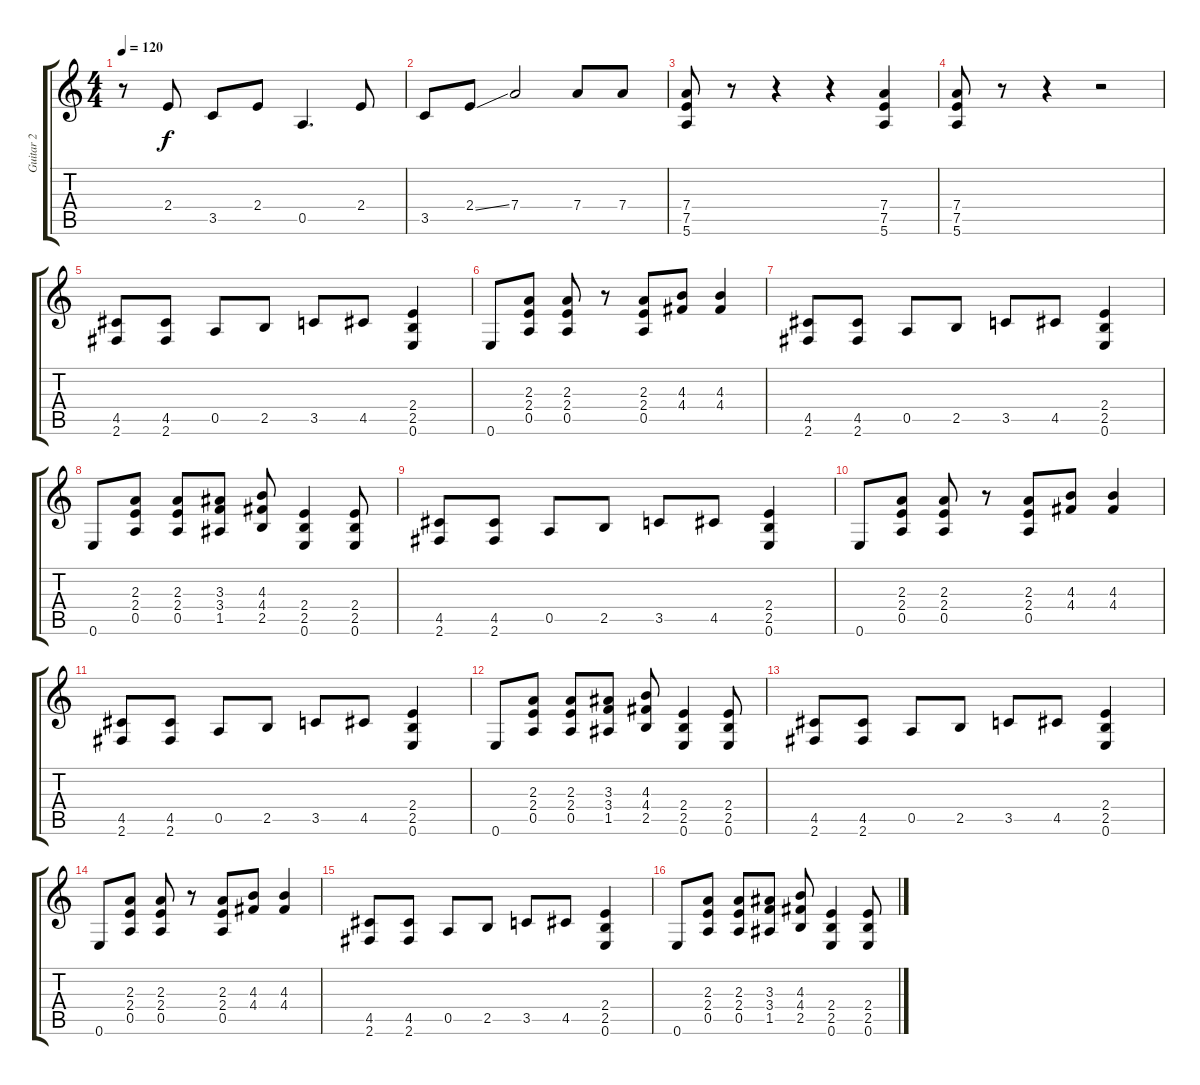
\track ("Guitar 2" "Guitar 2") {instrument distortionguitar}
\staff {score tabs}
\tuning (E4 B3 G3 D3 A2 E2) {hide}
\ts (4 4)
\tempo 120
\clef g2
\ks c
r.8{dy f} 2.4.8 3.5.8 2.4.8 0.5.4{d} 2.4.8 |
3.5.8 2.4{ss}.8 7.4.2 7.4.8 7.4.8 |
(7.4 7.5 5.6).8 r.8 r.4 r.4 (7.4 7.5 5.6).4 |
(7.4 7.5 5.6).8 r.8 r.4 r.2 |
(4.5 2.6).8 (4.5 2.6).8 0.5.8 2.5.8 3.5.8 4.5.8 (2.4 2.5 0.6).4 |
0.6.8 (2.3 2.4 0.5).8 (2.3 2.4 0.5).8 r.8 (2.3 2.4 0.5).8 (4.3 4.4).8 (4.3 4.4).4 |
(4.5 2.6).8 (4.5 2.6).8 0.5.8 2.5.8 3.5.8 4.5.8 (2.4 2.5 0.6).4 |
0.6.8 (2.3 2.4 0.5).8 (2.3 2.4 0.5).8 (3.3 3.4 1.5).8 (4.3 4.4 2.5).8 (2.4 2.5 0.6).4 (2.4 2.5 0.6).8 |
(4.5 2.6).8 (4.5 2.6).8 0.5.8 2.5.8 3.5.8 4.5.8 (2.4 2.5 0.6).4 |
0.6.8 (2.3 2.4 0.5).8 (2.3 2.4 0.5).8 r.8 (2.3 2.4 0.5).8 (4.3 4.4).8 (4.3 4.4).4 |
(4.5 2.6).8 (4.5 2.6).8 0.5.8 2.5.8 3.5.8 4.5.8 (2.4 2.5 0.6).4 |
0.6.8 (2.3 2.4 0.5).8 (2.3 2.4 0.5).8 (3.3 3.4 1.5).8 (4.3 4.4 2.5).8 (2.4 2.5 0.6).4 (2.4 2.5 0.6).8 |
(4.5 2.6).8 (4.5 2.6).8 0.5.8 2.5.8 3.5.8 4.5.8 (2.4 2.5 0.6).4 |
0.6.8 (2.3 2.4 0.5).8 (2.3 2.4 0.5).8 r.8 (2.3 2.4 0.5).8 (4.3 4.4).8 (4.3 4.4).4 |
(4.5 2.6).8 (4.5 2.6).8 0.5.8 2.5.8 3.5.8 4.5.8 (2.4 2.5 0.6).4 |
0.6.8 (2.3 2.4 0.5).8 (2.3 2.4 0.5).8 (3.3 3.4 1.5).8 (4.3 4.4 2.5).8 (2.4 2.5 0.6).4 (2.4 2.5 0.6).8
